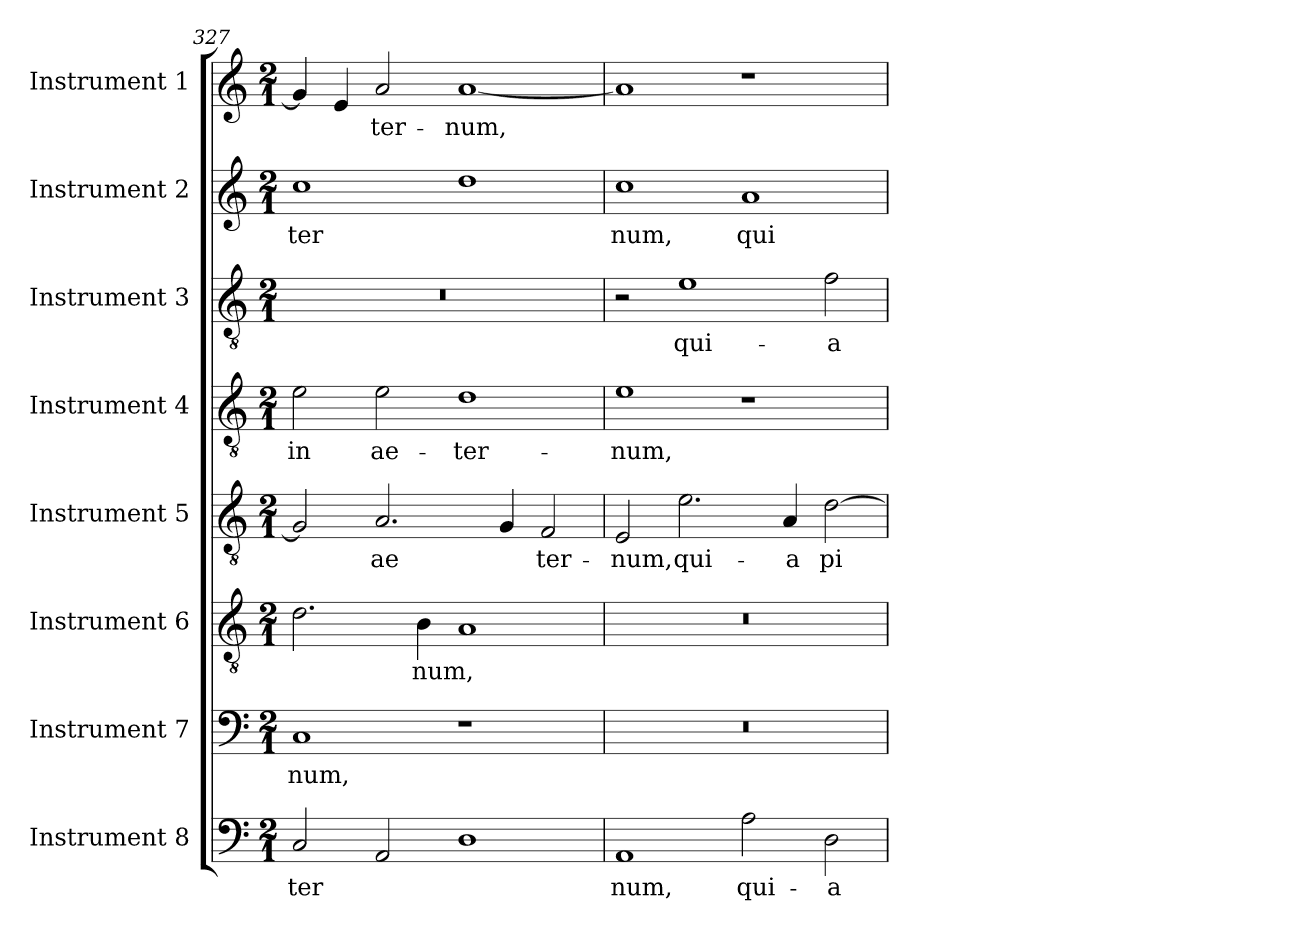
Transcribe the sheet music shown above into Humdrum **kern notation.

**kern	**text	**kern	**text	**kern	**text	**kern	**text	**kern	**text	**kern	**text	**kern	**text	**kern	**text
*part8	*part8	*part7	*part7	*part6	*part6	*part5	*part5	*part4	*part4	*part3	*part3	*part2	*part2	*part1	*part1
*staff8	*staff8	*staff7	*staff7	*staff6	*staff6	*staff5	*staff5	*staff4	*staff4	*staff3	*staff3	*staff2	*staff2	*staff1	*staff1
*I"Instrument 8	*	*I"Instrument 7	*	*I"Instrument 6	*	*I"Instrument 5	*	*I"Instrument 4	*	*I"Instrument 3	*	*I"Instrument 2	*	*I"Instrument 1	*
*clefF4	*	*clefF4	*	*clefGv2	*	*clefGv2	*	*clefGv2	*	*clefGv2	*	*clefG2	*	*clefG2	*
*k[]	*	*k[]	*	*k[]	*	*k[]	*	*k[]	*	*k[]	*	*k[]	*	*k[]	*
*C:	*	*C:	*	*C:	*	*C:	*	*C:	*	*C:	*	*C:	*	*C:	*
*M2/1	*	*M2/1	*	*M2/1	*	*M2/1	*	*M2/1	*	*M2/1	*	*M2/1	*	*M2/1	*
=327	=327	=327	=327	=327	=327	=327	=327	=327	=327	=327	=327	=327	=327	=327	=327
!	!LO:LY:b:cj	!	!LO:LY:b:cj	!	!LO:LY:b:cj	!	!LO:LY:b:cj	!	!LO:LY:b:cj	!	!	!	!LO:LY:b:cj	!	!LO:LY:b:cj
2C/	-ter-	1C	-num,	2.d\	--	2G/]	.	2e\	in	0r	.	1cc	-ter-	4g/]	--
!	!	!	!	!	!	!	!	!	!	!	!	!	!	!	!LO:LY:b:cj
.	.	.	.	.	.	.	.	.	.	.	.	.	.	4e/	--
!	!LO:LY:b:cj	!	!	!	!	!	!LO:LY:b:cj	!	!LO:LY:b:cj	!	!	!	!	!	!LO:LY:b:cj
2AA/	--	.	.	.	.	2.A/	ae-	2e\	ae-	.	.	.	.	2a/	-ter-
!	!	!	!	!	!LO:LY:b:cj	!	!	!	!	!	!	!	!	!	!
.	.	.	.	4B\	-num,	.	.	.	.	.	.	.	.	.	.
!	!LO:LY:b:cj	!	!	!	!LO:LY:b:cj	!	!	!	!LO:LY:b:cj	!	!	!	!LO:LY:b:cj	!	!LO:LY:b:cj
1D	--	1r	.	1A	.	.	.	1d	-ter-	.	.	1dd	--	[<1a	-num,
!	!	!	!	!	!	!	!LO:LY:b:cj	!	!	!	!	!	!	!	!
.	.	.	.	.	.	4G/	--	.	.	.	.	.	.	.	.
!	!	!	!	!	!	!	!LO:LY:b:cj	!	!	!	!	!	!	!	!
.	.	.	.	.	.	2F/	-ter-	.	.	.	.	.	.	.	.
=328	=328	=328	=328	=328	=328	=328	=328	=328	=328	=328	=328	=328	=328	=328	=328
!	!LO:LY:b:cj	!	!	!	!	!	!LO:LY:b:cj	!	!LO:LY:b:cj	!	!	!	!LO:LY:b:cj	!	!LO:LY:b:cj
1AA	-num,	0r	.	0r	.	2E/	-num,	1e	-num,	2r	.	1cc	-num,	1a]	.
!	!	!	!	!	!	!	!LO:LY:b:cj	!	!	!	!LO:LY:b:cj	!	!	!	!
.	.	.	.	.	.	2.e\	qui-	.	.	1e	qui-	.	.	.	.
!	!LO:LY:b:cj	!	!	!	!	!	!	!	!	!	!	!	!LO:LY:b:cj	!	!
2A\	qui-	.	.	.	.	.	.	1r	.	.	.	1a	qui-	1r	.
!	!	!	!	!	!	!	!LO:LY:b:cj	!	!	!	!	!	!	!	!
.	.	.	.	.	.	4A/	-a	.	.	.	.	.	.	.	.
!	!LO:LY:b:cj	!	!	!	!	!	!LO:LY:b:cj	!	!	!	!LO:LY:b:cj	!	!	!	!
2D\	-a	.	.	.	.	[>2d\	pi-	.	.	2f\	-a	.	.	.	.
=	=	=	=	=	=	=	=	=	=	=	=	=	=	=	=
*-	*-	*-	*-	*-	*-	*-	*-	*-	*-	*-	*-	*-	*-	*-	*-
